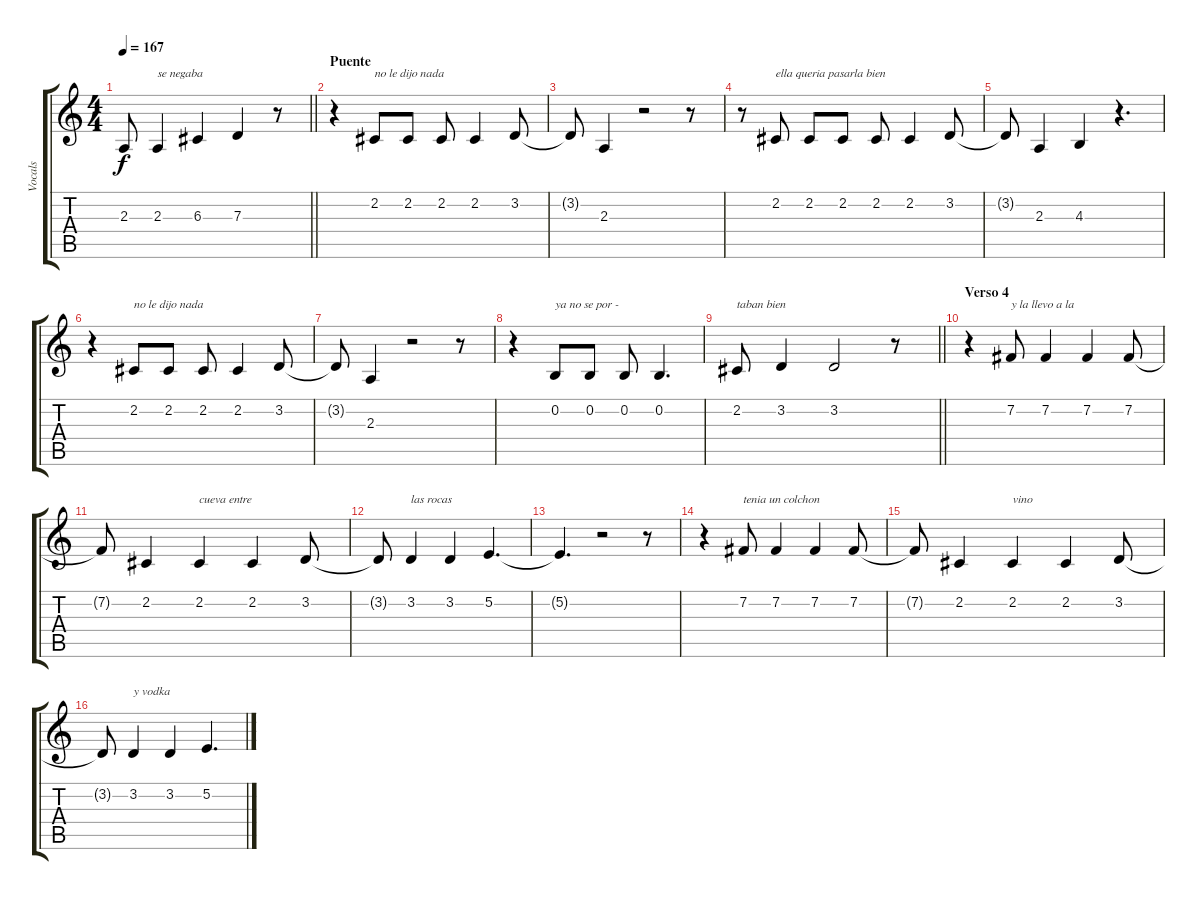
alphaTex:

\track ("Vocals" "Vocals") {instrument violin}
\staff {score tabs}
\tuning (E4 B3 G3 D3 A2 E2) {hide}
\ts (4 4)
\tempo 167
\clef g2
\barLineRight lightlight
\ks c
2.3{t}.8{dy f} 2.3.4{txt "se negaba"} 6.3.4 7.3.4 r.8 |
\section ("" "Puente")
r.4 2.2.8{txt "no le dijo nada"} 2.2.8 2.2.8 2.2.4 3.2.8 |
3.2{t}.8 2.3.4 r.2 r.8 |
r.8 2.2.8{txt "ella queria pasarla bien"} 2.2.8 2.2.8 2.2.8 2.2.4 3.2.8 |
3.2{t}.8 2.3.4 4.3.4 r.4{d} |
r.4 2.2.8{txt "no le dijo nada"} 2.2.8 2.2.8 2.2.4 3.2.8 |
3.2{t}.8 2.3.4 r.2 r.8 |
r.4 0.2.8{txt "ya no se por -"} 0.2.8 0.2.8 0.2.4{d} |
\barLineRight lightlight
2.2.8{txt "taban bien"} 3.2.4 3.2.2 r.8 |
\section ("" "Verso 4")
r.4 7.2.8{txt "y la llevo a la"} 7.2.4 7.2.4 7.2.8 |
7.2{t}.8 2.2.4 2.2.4{txt "cueva entre "} 2.2.4 3.2.8 |
3.2{t}.8 3.2.4{txt "las rocas"} 3.2.4 5.2.4{d} |
5.2{t}.4{d} r.2 r.8 |
r.4 7.2.8{txt "tenia un colchon"} 7.2.4 7.2.4 7.2.8 |
7.2{t}.8 2.2.4 2.2.4{txt "vino"} 2.2.4 3.2.8 |
3.2{t}.8 3.2.4{txt "y vodka"} 3.2.4 5.2.4{d}
